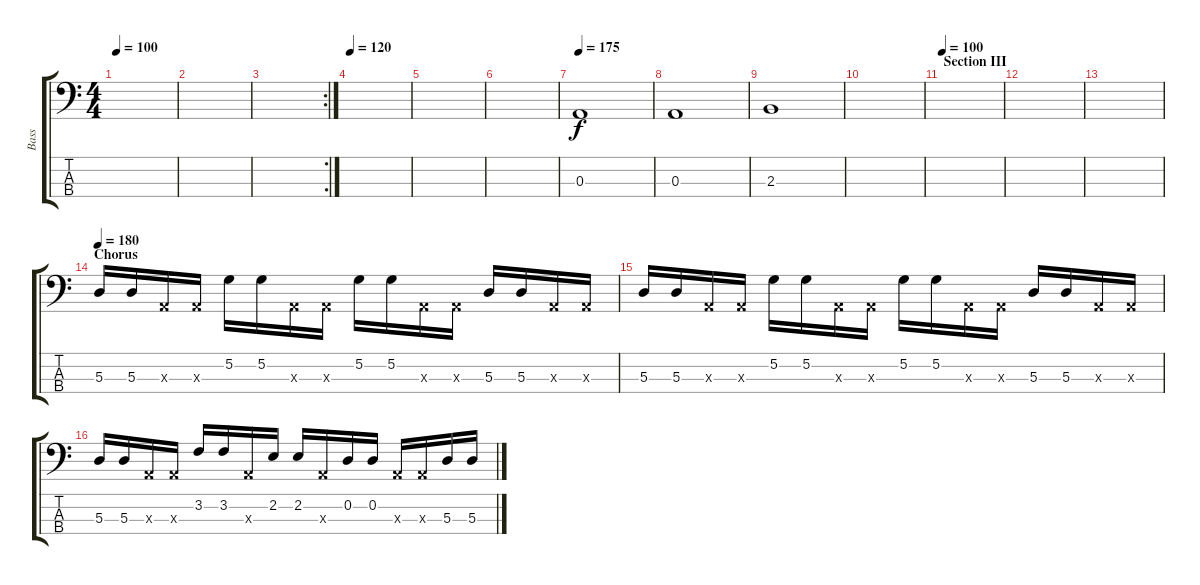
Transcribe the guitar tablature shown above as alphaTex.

\track ("Bass" "Bass") {instrument electricbassfinger}
\staff {score tabs}
\tuning (G2 D2 A1 E1) {hide}
\ts (4 4)
\tempo 100
\clef f4
\ks c
|
|
\rc 2
|
\tempo 120
|
|
|
\tempo 175
0.3.1 |
0.3.1 |
2.3.1 |
|
\section ("" "Section III")
\tempo 120
\tempo 100
|
|
|
\section ("" "Chorus")
\tempo 180
5.3.16 5.3.16 0.3{x}.16 0.3{x}.16 5.2.16 5.2.16 0.3{x}.16 0.3{x}.16 5.2.16 5.2.16 0.3{x}.16 0.3{x}.16 5.3.16 5.3.16 0.3{x}.16 0.3{x}.16 |
5.3.16 5.3.16 0.3{x}.16 0.3{x}.16 5.2.16 5.2.16 0.3{x}.16 0.3{x}.16 5.2.16 5.2.16 0.3{x}.16 0.3{x}.16 5.3.16 5.3.16 0.3{x}.16 0.3{x}.16 |
5.3.16 5.3.16 0.3{x}.16 0.3{x}.16 3.2.16 3.2.16 0.3{x}.16 2.2.16 2.2.16 0.3{x}.16 0.2.16 0.2.16 0.3{x}.16 0.3{x}.16 5.3.16 5.3.16
